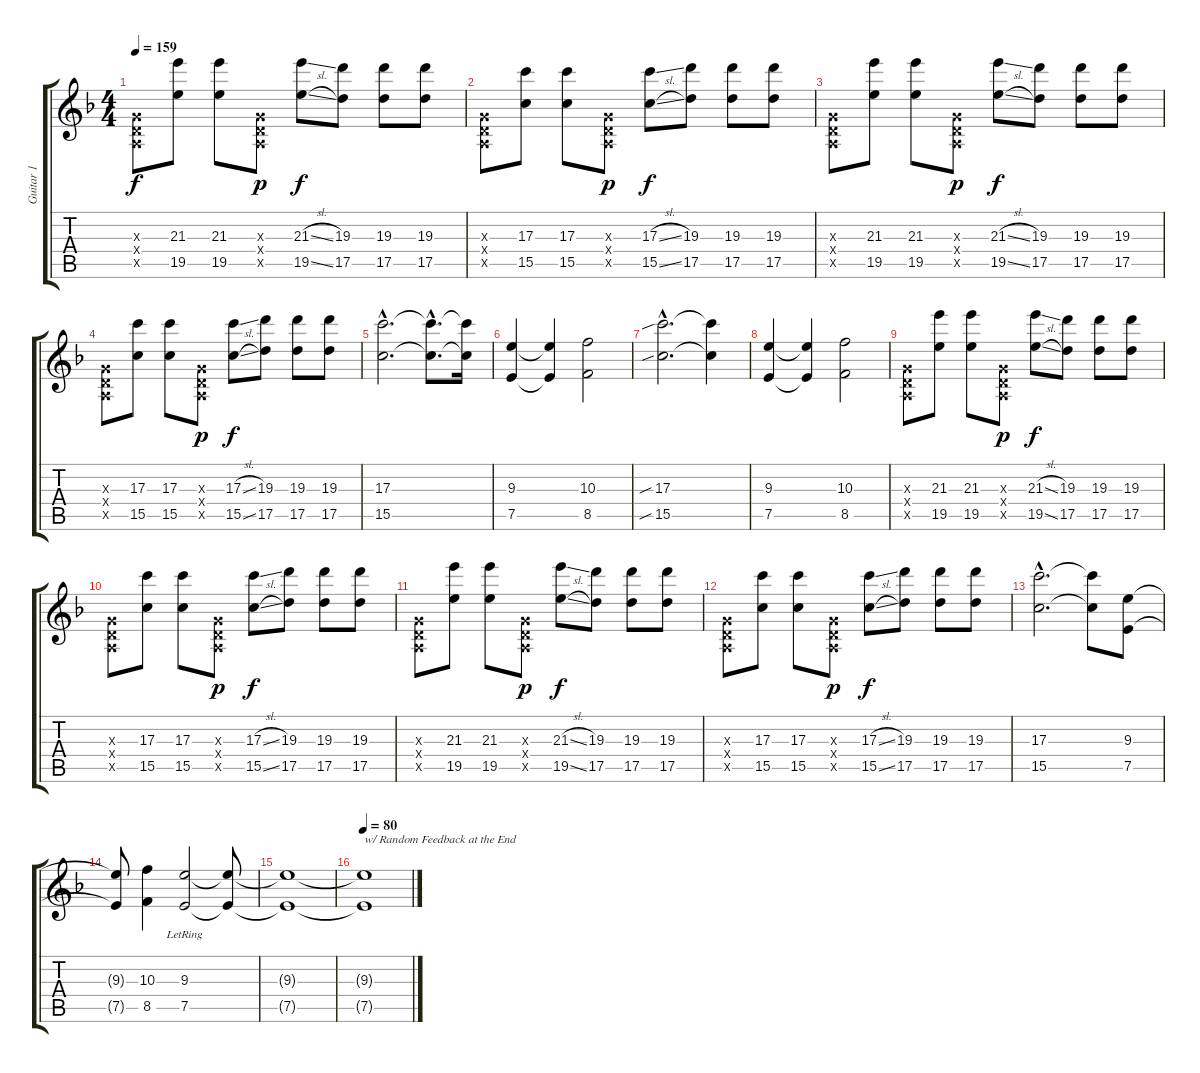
\track ("Guitar 1" "Guitar 1") {instrument distortionguitar}
\staff {score tabs}
\tuning (E4 B3 G3 D3 A2 D2) {hide}
\ts (4 4)
\tempo 159
\clef g2
\ks f
(0.3{x} 0.4{x} 0.5{x}).8{dy f} (21.3 19.5).8 (21.3 19.5).8 (0.3{x} 0.4{x} 0.5{x}).8{dy p} (21.3{sl} 19.5{sl}).8{dy f} (19.3 17.5).8 (19.3 17.5).8 (19.3 17.5).8 |
(0.3{x} 0.4{x} 0.5{x}).8 (17.3 15.5).8 (17.3 15.5).8 (0.3{x} 0.4{x} 0.5{x}).8{dy p} (17.3{sl} 15.5{sl}).8{dy f} (19.3 17.5).8 (19.3 17.5).8 (19.3 17.5).8 |
(0.3{x} 0.4{x} 0.5{x}).8 (21.3 19.5).8 (21.3 19.5).8 (0.3{x} 0.4{x} 0.5{x}).8{dy p} (21.3{sl} 19.5{sl}).8{dy f} (19.3 17.5).8 (19.3 17.5).8 (19.3 17.5).8 |
(0.3{x} 0.4{x} 0.5{x}).8 (17.3 15.5).8 (17.3 15.5).8 (0.3{x} 0.4{x} 0.5{x}).8{dy p} (17.3{sl} 15.5{sl}).8{dy f} (19.3 17.5).8 (19.3 17.5).8 (19.3 17.5).8 |
(17.3{hac} 15.5{hac}).2{d instrument distortionguitar} (17.3{hac t} 15.5{hac t}).8{d} (17.3{t} 15.5{t}).16 |
(9.3 7.5).4 (9.3{t} 7.5{t}).4 (10.3 8.5).2 |
(17.3{sib hac} 15.5{sib hac}).2{d} (17.3{t} 15.5{t}).4 |
(9.3 7.5).4 (9.3{t} 7.5{t}).4 (10.3 8.5).2 |
(0.3{x} 0.4{x} 0.5{x}).8 (21.3 19.5).8 (21.3 19.5).8 (0.3{x} 0.4{x} 0.5{x}).8{dy p} (21.3{sl} 19.5{sl}).8{dy f} (19.3 17.5).8 (19.3 17.5).8 (19.3 17.5).8 |
(0.3{x} 0.4{x} 0.5{x}).8 (17.3 15.5).8 (17.3 15.5).8 (0.3{x} 0.4{x} 0.5{x}).8{dy p} (17.3{sl} 15.5{sl}).8{dy f} (19.3 17.5).8 (19.3 17.5).8 (19.3 17.5).8 |
(0.3{x} 0.4{x} 0.5{x}).8 (21.3 19.5).8 (21.3 19.5).8 (0.3{x} 0.4{x} 0.5{x}).8{dy p} (21.3{sl} 19.5{sl}).8{dy f} (19.3 17.5).8 (19.3 17.5).8 (19.3 17.5).8 |
(0.3{x} 0.4{x} 0.5{x}).8 (17.3 15.5).8 (17.3 15.5).8 (0.3{x} 0.4{x} 0.5{x}).8{dy p} (17.3{sl} 15.5{sl}).8{dy f} (19.3 17.5).8 (19.3 17.5).8 (19.3 17.5).8 |
(17.3{hac} 15.5{hac}).2{d} (17.3{t} 15.5{t}).8 (9.3 7.5).8 |
(9.3{t} 7.5{t}).8 (10.3 8.5).4 (9.3{lr} 7.5{lr}).2 (9.3{t} 7.5{t}).8 |
(9.3{t} 7.5{t}).1 |
\tempo 80
(9.3{t} 7.5{t}).1{txt "w/ Random Feedback at the End"}
